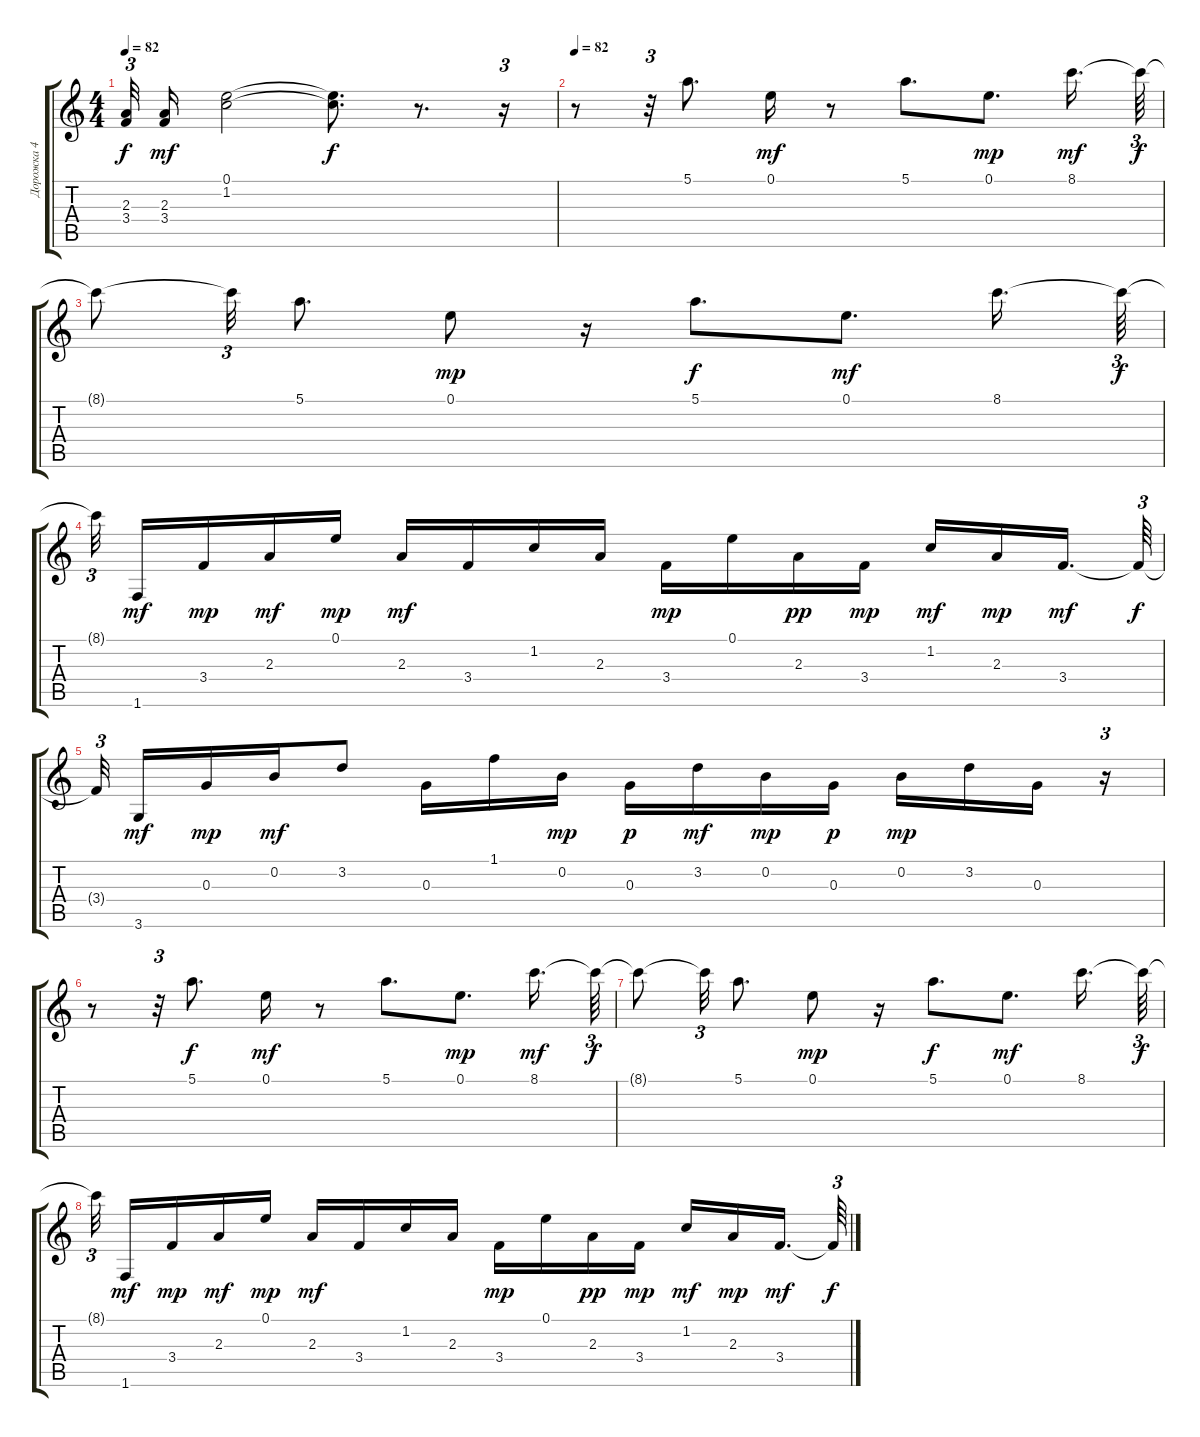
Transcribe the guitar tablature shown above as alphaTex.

\track ("Дорожка 4" "Дорожка 4") {instrument acousticguitarsteel}
\staff {score tabs}
\tuning (E4 B3 G3 D3 A2 E2) {hide}
\ts (4 4)
\tempo 82
\clef g2
\ks c
(2.3{t} 3.4{t}).32{tu (3 2) dy f} (2.3 3.4).16{dy mf} (0.1 1.2).2 (0.1{t} 1.2{t}).8{d dy f} r.8{d} r.16{tu (3 2)} |
\tempo 82
r.8 r.32{tu (3 2)} 5.1.8{d} 0.1.16{dy mf} r.8 5.1.8{d} 0.1.8{d dy mp} 8.1.16{d dy mf} 8.1{t}.64{tu (3 2) dy f} |
8.1{t}.8 8.1{t}.32{tu (3 2)} 5.1.8{d} 0.1.8{dy mp} r.16 5.1.8{d dy f} 0.1.8{d dy mf} 8.1.16{d} 8.1{t}.64{tu (3 2) dy f} |
8.1{t}.32{tu (3 2) beam splitsecondary} 1.6.16{dy mf} 3.4.16{dy mp} 2.3.16{dy mf} 0.1.16{dy mp} 2.3.16{dy mf} 3.4.16 1.2.16 2.3.16 3.4.16{dy mp} 0.1.16 2.3.16{dy pp} 3.4.16{dy mp} 1.2.16{dy mf} 2.3.16{dy mp} 3.4.16{d dy mf beam splitsecondary} 3.4{t}.64{tu (3 2) dy f} |
3.4{t}.32{tu (3 2) beam splitsecondary} 3.6.16{dy mf} 0.3.16{dy mp} 0.2.16{dy mf} 3.2.8 0.3.16 1.1.16 0.2.16{dy mp} 0.3.16{dy p} 3.2.16{dy mf} 0.2.16{dy mp} 0.3.16{dy p} 0.2.16{dy mp} 3.2.16 0.3.16 r.16{tu (3 2)} |
r.8 r.32{tu (3 2)} 5.1.8{d dy f} 0.1.16{dy mf} r.8 5.1.8{d} 0.1.8{d dy mp} 8.1.16{d dy mf} 8.1{t}.64{tu (3 2) dy f} |
8.1{t}.8 8.1{t}.32{tu (3 2)} 5.1.8{d} 0.1.8{dy mp} r.16 5.1.8{d dy f} 0.1.8{d dy mf} 8.1.16{d} 8.1{t}.64{tu (3 2) dy f} |
8.1{t}.32{tu (3 2) beam splitsecondary} 1.6.16{dy mf} 3.4.16{dy mp} 2.3.16{dy mf} 0.1.16{dy mp} 2.3.16{dy mf} 3.4.16 1.2.16 2.3.16 3.4.16{dy mp} 0.1.16 2.3.16{dy pp} 3.4.16{dy mp} 1.2.16{dy mf} 2.3.16{dy mp} 3.4.16{d dy mf beam splitsecondary} 3.4{t}.64{tu (3 2) dy f}
